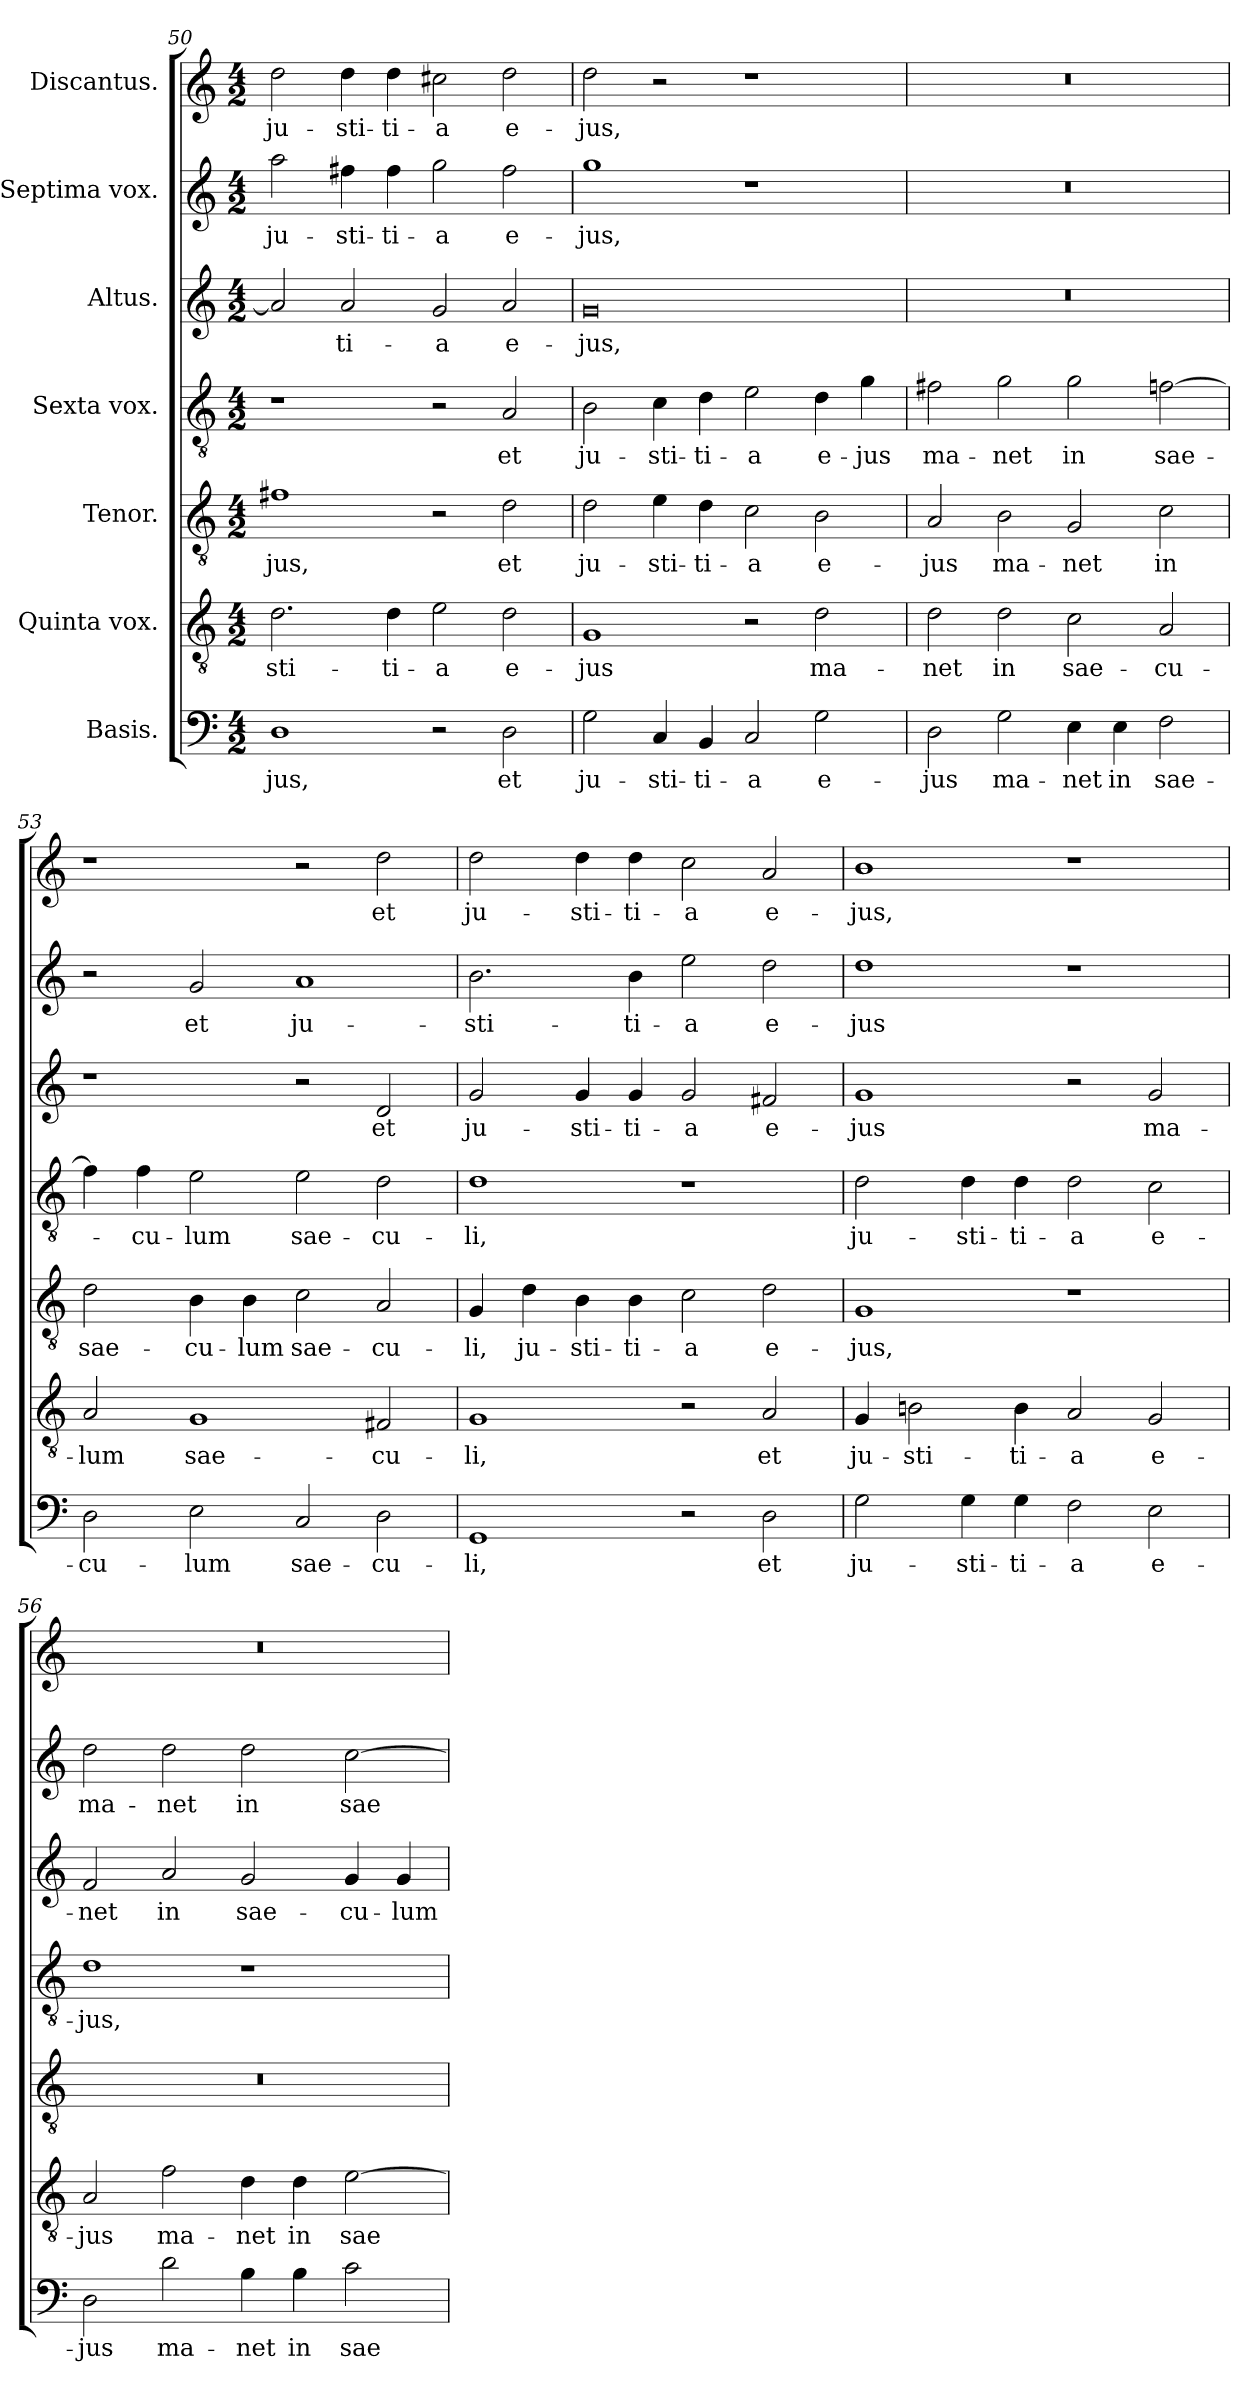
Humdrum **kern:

**kern	**text	**kern	**text	**kern	**text	**kern	**text	**kern	**text	**kern	**text	**kern	**text
*part7	*part7	*part6	*part6	*part5	*part5	*part4	*part4	*part3	*part3	*part2	*part2	*part1	*part1
*staff7	*staff7	*staff6	*staff6	*staff5	*staff5	*staff4	*staff4	*staff3	*staff3	*staff2	*staff2	*staff1	*staff1
*I"Basis.	*	*I"Quinta vox.	*	*I"Tenor.	*	*I"Sexta vox.	*	*I"Altus.	*	*I"Septima vox.	*	*I"Discantus.	*
*clefF4	*	*clefGv2	*	*clefGv2	*	*clefGv2	*	*clefG2	*	*clefG2	*	*clefG2	*
*k[]	*	*k[]	*	*k[]	*	*k[]	*	*k[]	*	*k[]	*	*k[]	*
*M4/2	*	*M4/2	*	*M4/2	*	*M4/2	*	*M4/2	*	*M4/2	*	*M4/2	*
=50	=50	=50	=50	=50	=50	=50	=50	=50	=50	=50	=50	=50	=50
!	!LO:LY:b	!	!LO:LY:b	!	!LO:LY:b	!	!	!	!	!	!LO:LY:b	!	!LO:LY:b
1D	-jus,	2.d\	-sti-	1f#X	-jus,	1r	.	2a/]	.	2aa\	ju-	2dd\	ju-
!	!	!	!	!	!	!	!	!	!LO:LY:b	!	!LO:LY:b	!	!LO:LY:b
.	.	.	.	.	.	.	.	2a/	-ti-	4ff#X\	-sti-	4dd\	-sti-
!	!	!	!LO:LY:b	!	!	!	!	!	!	!	!LO:LY:b	!	!LO:LY:b
.	.	4d\	-ti-	.	.	.	.	.	.	4ff#\	-ti-	4dd\	-ti-
!	!	!	!LO:LY:b	!	!	!	!	!	!LO:LY:b	!	!LO:LY:b	!	!LO:LY:b
2r	.	2e\	-a	2r	.	2r	.	2g/	-a	2gg\	-a	2cc#X\	-a
!	!LO:LY:b	!	!LO:LY:b	!	!LO:LY:b	!	!LO:LY:b	!	!LO:LY:b	!	!LO:LY:b	!	!LO:LY:b
2D\	et	2d\	e-	2d\	et	2A/	et	2a/	e-	2ff#\	e-	2dd\	e-
=51	=51	=51	=51	=51	=51	=51	=51	=51	=51	=51	=51	=51	=51
!	!LO:LY:b	!	!LO:LY:b	!	!LO:LY:b	!	!LO:LY:b	!	!LO:LY:b	!	!LO:LY:b	!	!LO:LY:b
2G\	ju-	1G	-jus	2d\	ju-	2B\	ju-	0g	-jus,	1gg	-jus,	2dd\	-jus,
!	!LO:LY:b	!	!	!	!LO:LY:b	!	!LO:LY:b	!	!	!	!	!	!
4C/	-sti-	.	.	4e\	-sti-	4c\	-sti-	.	.	.	.	2r	.
!	!LO:LY:b	!	!	!	!LO:LY:b	!	!LO:LY:b	!	!	!	!	!	!
4BB/	-ti-	.	.	4d\	-ti-	4d\	-ti-	.	.	.	.	.	.
!	!LO:LY:b	!	!	!	!LO:LY:b	!	!LO:LY:b	!	!	!	!	!	!
2C/	-a	2r	.	2c\	-a	2e\	-a	.	.	1r	.	1r	.
!	!LO:LY:b	!	!LO:LY:b	!	!LO:LY:b	!	!LO:LY:b	!	!	!	!	!	!
2G\	e-	2d\	ma-	2B\	e-	4d\	e-	.	.	.	.	.	.
!	!	!	!	!	!	!	!LO:LY:b	!	!	!	!	!	!
.	.	.	.	.	.	4g\	-jus	.	.	.	.	.	.
!!LO:LB:g=z
=52	=52	=52	=52	=52	=52	=52	=52	=52	=52	=52	=52	=52	=52
!	!LO:LY:b	!	!LO:LY:b	!	!LO:LY:b	!	!LO:LY:b	!	!	!	!	!	!
2D\	-jus	2d\	-net	2A/	-jus	2f#X\	ma-	0r	.	0r	.	0r	.
!	!LO:LY:b	!	!LO:LY:b	!	!LO:LY:b	!	!LO:LY:b	!	!	!	!	!	!
2G\	ma-	2d\	in	2B\	ma-	2g\	-net	.	.	.	.	.	.
!	!LO:LY:b	!	!LO:LY:b	!	!LO:LY:b	!	!LO:LY:b	!	!	!	!	!	!
4E\	-net	2c\	sae-	2G/	-net	2g\	in	.	.	.	.	.	.
!	!LO:LY:b	!	!	!	!	!	!	!	!	!	!	!	!
4E\	in	.	.	.	.	.	.	.	.	.	.	.	.
!	!LO:LY:b	!	!LO:LY:b	!	!LO:LY:b	!	!LO:LY:b	!	!	!	!	!	!
2F\	sae-	2A/	-cu-	2c\	in	[2fn\	sae-	.	.	.	.	.	.
=53	=53	=53	=53	=53	=53	=53	=53	=53	=53	=53	=53	=53	=53
!	!LO:LY:b	!	!LO:LY:b	!	!LO:LY:b	!	!	!	!	!	!	!	!
2D\	-cu-	2A/	-lum	2d\	sae-	4f\]	.	1r	.	2r	.	1r	.
!	!	!	!	!	!	!	!LO:LY:b	!	!	!	!	!	!
.	.	.	.	.	.	4f\	-cu-	.	.	.	.	.	.
!	!LO:LY:b	!	!LO:LY:b	!	!LO:LY:b	!	!LO:LY:b	!	!	!	!LO:LY:b	!	!
2E\	-lum	1G	sae-	4B\	-cu-	2e\	-lum	.	.	2g/	et	.	.
!	!	!	!	!	!LO:LY:b	!	!	!	!	!	!	!	!
.	.	.	.	4B\	-lum	.	.	.	.	.	.	.	.
!	!LO:LY:b	!	!	!	!LO:LY:b	!	!LO:LY:b	!	!	!	!LO:LY:b	!	!
2C/	sae-	.	.	2c\	sae-	2e\	sae-	2r	.	1a	ju-	2r	.
!	!LO:LY:b	!	!LO:LY:b	!	!LO:LY:b	!	!LO:LY:b	!	!LO:LY:b	!	!	!	!LO:LY:b
2D\	-cu-	2F#X/	-cu-	2A/	-cu-	2d\	-cu-	2d/	et	.	.	2dd\	et
=54	=54	=54	=54	=54	=54	=54	=54	=54	=54	=54	=54	=54	=54
!	!LO:LY:b	!	!LO:LY:b	!	!LO:LY:b	!	!LO:LY:b	!	!LO:LY:b	!	!LO:LY:b	!	!LO:LY:b
1GG	-li,	1G	-li,	4G/	-li,	1d	-li,	2g/	ju-	2.b\	-sti-	2dd\	ju-
!	!	!	!	!	!LO:LY:b	!	!	!	!	!	!	!	!
.	.	.	.	4d\	ju-	.	.	.	.	.	.	.	.
!	!	!	!	!	!LO:LY:b	!	!	!	!LO:LY:b	!	!	!	!LO:LY:b
.	.	.	.	4B\	-sti-	.	.	4g/	-sti-	.	.	4dd\	-sti-
!	!	!	!	!	!LO:LY:b	!	!	!	!LO:LY:b	!	!LO:LY:b	!	!LO:LY:b
.	.	.	.	4B\	-ti-	.	.	4g/	-ti-	4b\	-ti-	4dd\	-ti-
!	!	!	!	!	!LO:LY:b	!	!	!	!LO:LY:b	!	!LO:LY:b	!	!LO:LY:b
2r	.	2r	.	2c\	-a	1r	.	2g/	-a	2ee\	-a	2cc\	-a
!	!LO:LY:b	!	!LO:LY:b	!	!LO:LY:b	!	!	!	!LO:LY:b	!	!LO:LY:b	!	!LO:LY:b
2D\	et	2A/	et	2d\	e-	.	.	2f#X/	e-	2dd\	e-	2a/	e-
=55	=55	=55	=55	=55	=55	=55	=55	=55	=55	=55	=55	=55	=55
!	!LO:LY:b	!	!LO:LY:b	!	!LO:LY:b	!	!LO:LY:b	!	!LO:LY:b	!	!LO:LY:b	!	!LO:LY:b
2G\	ju-	4G/	ju-	1G	-jus,	2d\	ju-	1g	-jus	1dd	-jus	1b	-jus,
!	!	!	!LO:LY:b	!	!	!	!	!	!	!	!	!	!
.	.	2Bn\	-sti-	.	.	.	.	.	.	.	.	.	.
!	!LO:LY:b	!	!	!	!	!	!LO:LY:b	!	!	!	!	!	!
4G\	-sti-	.	.	.	.	4d\	-sti-	.	.	.	.	.	.
!	!LO:LY:b	!	!LO:LY:b	!	!	!	!LO:LY:b	!	!	!	!	!	!
4G\	-ti-	4B\	-ti-	.	.	4d\	-ti-	.	.	.	.	.	.
!	!LO:LY:b	!	!LO:LY:b	!	!	!	!LO:LY:b	!	!	!	!	!	!
2F\	-a	2A/	-a	1r	.	2d\	-a	2r	.	1r	.	1r	.
!	!LO:LY:b	!	!LO:LY:b	!	!	!	!LO:LY:b	!	!LO:LY:b	!	!	!	!
2E\	e-	2G/	e-	.	.	2c\	e-	2g/	ma-	.	.	.	.
=56	=56	=56	=56	=56	=56	=56	=56	=56	=56	=56	=56	=56	=56
!	!LO:LY:b	!	!LO:LY:b	!	!	!	!LO:LY:b	!	!LO:LY:b	!	!LO:LY:b	!	!
2D\	-jus	2A/	-jus	0r	.	1d	-jus,	2f/	-net	2dd\	ma-	0r	.
!	!LO:LY:b	!	!LO:LY:b	!	!	!	!	!	!LO:LY:b	!	!LO:LY:b	!	!
2d\	ma-	2f\	ma-	.	.	.	.	2a/	in	2dd\	-net	.	.
!	!LO:LY:b	!	!LO:LY:b	!	!	!	!	!	!LO:LY:b	!	!LO:LY:b	!	!
4B\	-net	4d\	-net	.	.	1r	.	2g/	sae-	2dd\	in	.	.
!	!LO:LY:b	!	!LO:LY:b	!	!	!	!	!	!	!	!	!	!
4B\	in	4d\	in	.	.	.	.	.	.	.	.	.	.
!	!LO:LY:b	!	!LO:LY:b	!	!	!	!	!	!LO:LY:b	!	!LO:LY:b	!	!
2c\	sae-	[2e\	sae-	.	.	.	.	4g/	-cu-	[2cc\	sae-	.	.
!	!	!	!	!	!	!	!	!	!LO:LY:b	!	!	!	!
.	.	.	.	.	.	.	.	4g/	-lum	.	.	.	.
=	=	=	=	=	=	=	=	=	=	=	=	=	=
*-	*-	*-	*-	*-	*-	*-	*-	*-	*-	*-	*-	*-	*-
